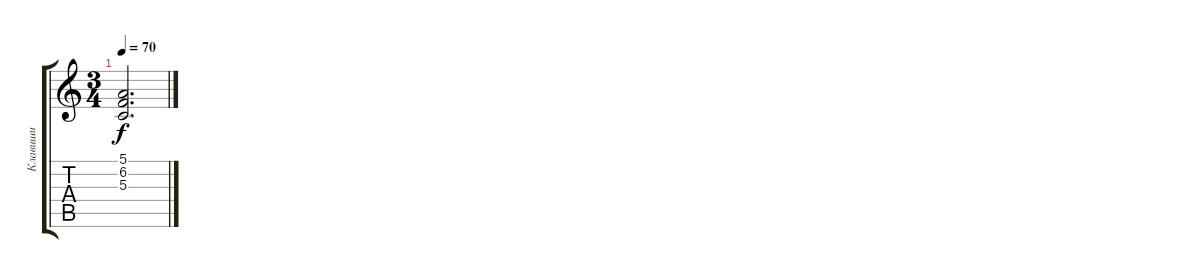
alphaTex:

\track ("Клавиши" "Клавиши") {instrument drawbarorgan}
\staff {score tabs}
\tuning (E4 B3 G3 D3 A2 E2) {hide}
\ts (3 4)
\tempo 70
\clef g2
\ks c
(5.1 6.2 5.3).2{d dy f}
